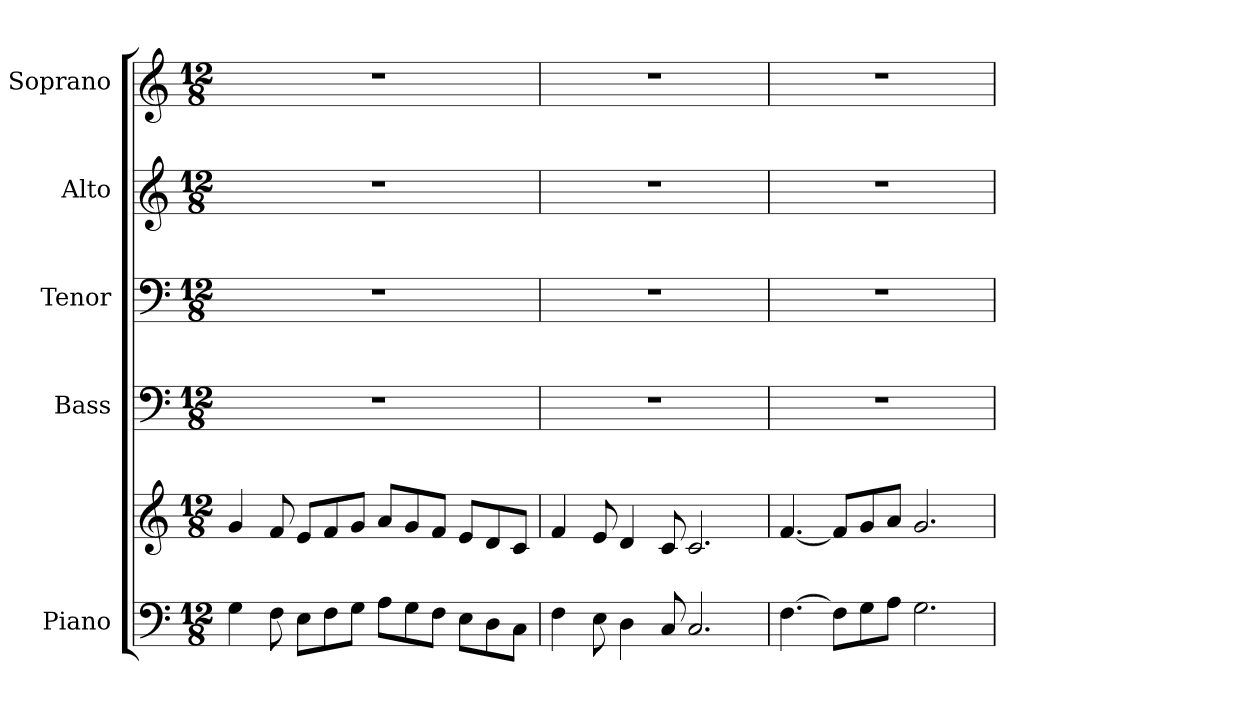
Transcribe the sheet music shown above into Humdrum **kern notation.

**kern	**kern	**kern	**kern	**kern	**kern
*part5	*part5	*part4	*part3	*part2	*part1
*staff6	*staff5	*staff4	*staff3	*staff2	*staff1
*I"Piano	*	*I"Bass	*I"Tenor	*I"Alto	*I"Soprano
*I'Pno.	*	*I'B.	*I'T.	*I'A.	*I'S.
!!LO:PB:g=z
*clefF4	*clefG2	*clefF4	*clefF4	*clefG2	*clefG2
*k[]	*k[]	*k[]	*k[]	*k[]	*k[]
*C:	*C:	*C:	*C:	*C:	*C:
*M12/8	*M12/8	*M12/8	*M12/8	*M12/8	*M12/8
*MM120	*MM120	*MM120	*MM120	*MM120	*MM120
=1	=1	=1	=1	=1	=1
!	!	!LO:N:vis=1	!LO:N:vis=1	!LO:N:vis=1	!LO:N:vis=1
4Gi\	4gi/	1.r	1.r	1.r	1.r
8Fi\	8fi/	.	.	.	.
8Ei\L	8ei/L	.	.	.	.
8Fi\	8fi/	.	.	.	.
8Gi\J	8gi/J	.	.	.	.
8Ai\L	8ai/L	.	.	.	.
8Gi\	8gi/	.	.	.	.
8Fi\J	8fi/J	.	.	.	.
8Ei\L	8ei/L	.	.	.	.
8Di\	8di/	.	.	.	.
8Ci\J	8ci/J	.	.	.	.
=2	=2	=2	=2	=2	=2
!	!	!LO:N:vis=1	!LO:N:vis=1	!LO:N:vis=1	!LO:N:vis=1
4Fi\	4fi/	1.r	1.r	1.r	1.r
8Ei\	8ei/	.	.	.	.
4Di\	4di/	.	.	.	.
8Ci/	8ci/	.	.	.	.
2.Ci/	2.ci/	.	.	.	.
!!LO:PB:g=z
=3	=3	=3	=3	=3	=3
!	!	!LO:N:vis=1	!LO:N:vis=1	!LO:N:vis=1	!LO:N:vis=1
[>4.Fi\	[<4.fi/	1.r	1.r	1.r	1.r
8Fi\L]	8fi/L]	.	.	.	.
8Gi\	8gi/	.	.	.	.
8Ai\J	8ai/J	.	.	.	.
2.Gi\	2.gi/	.	.	.	.
=	=	=	=	=	=
*-	*-	*-	*-	*-	*-
